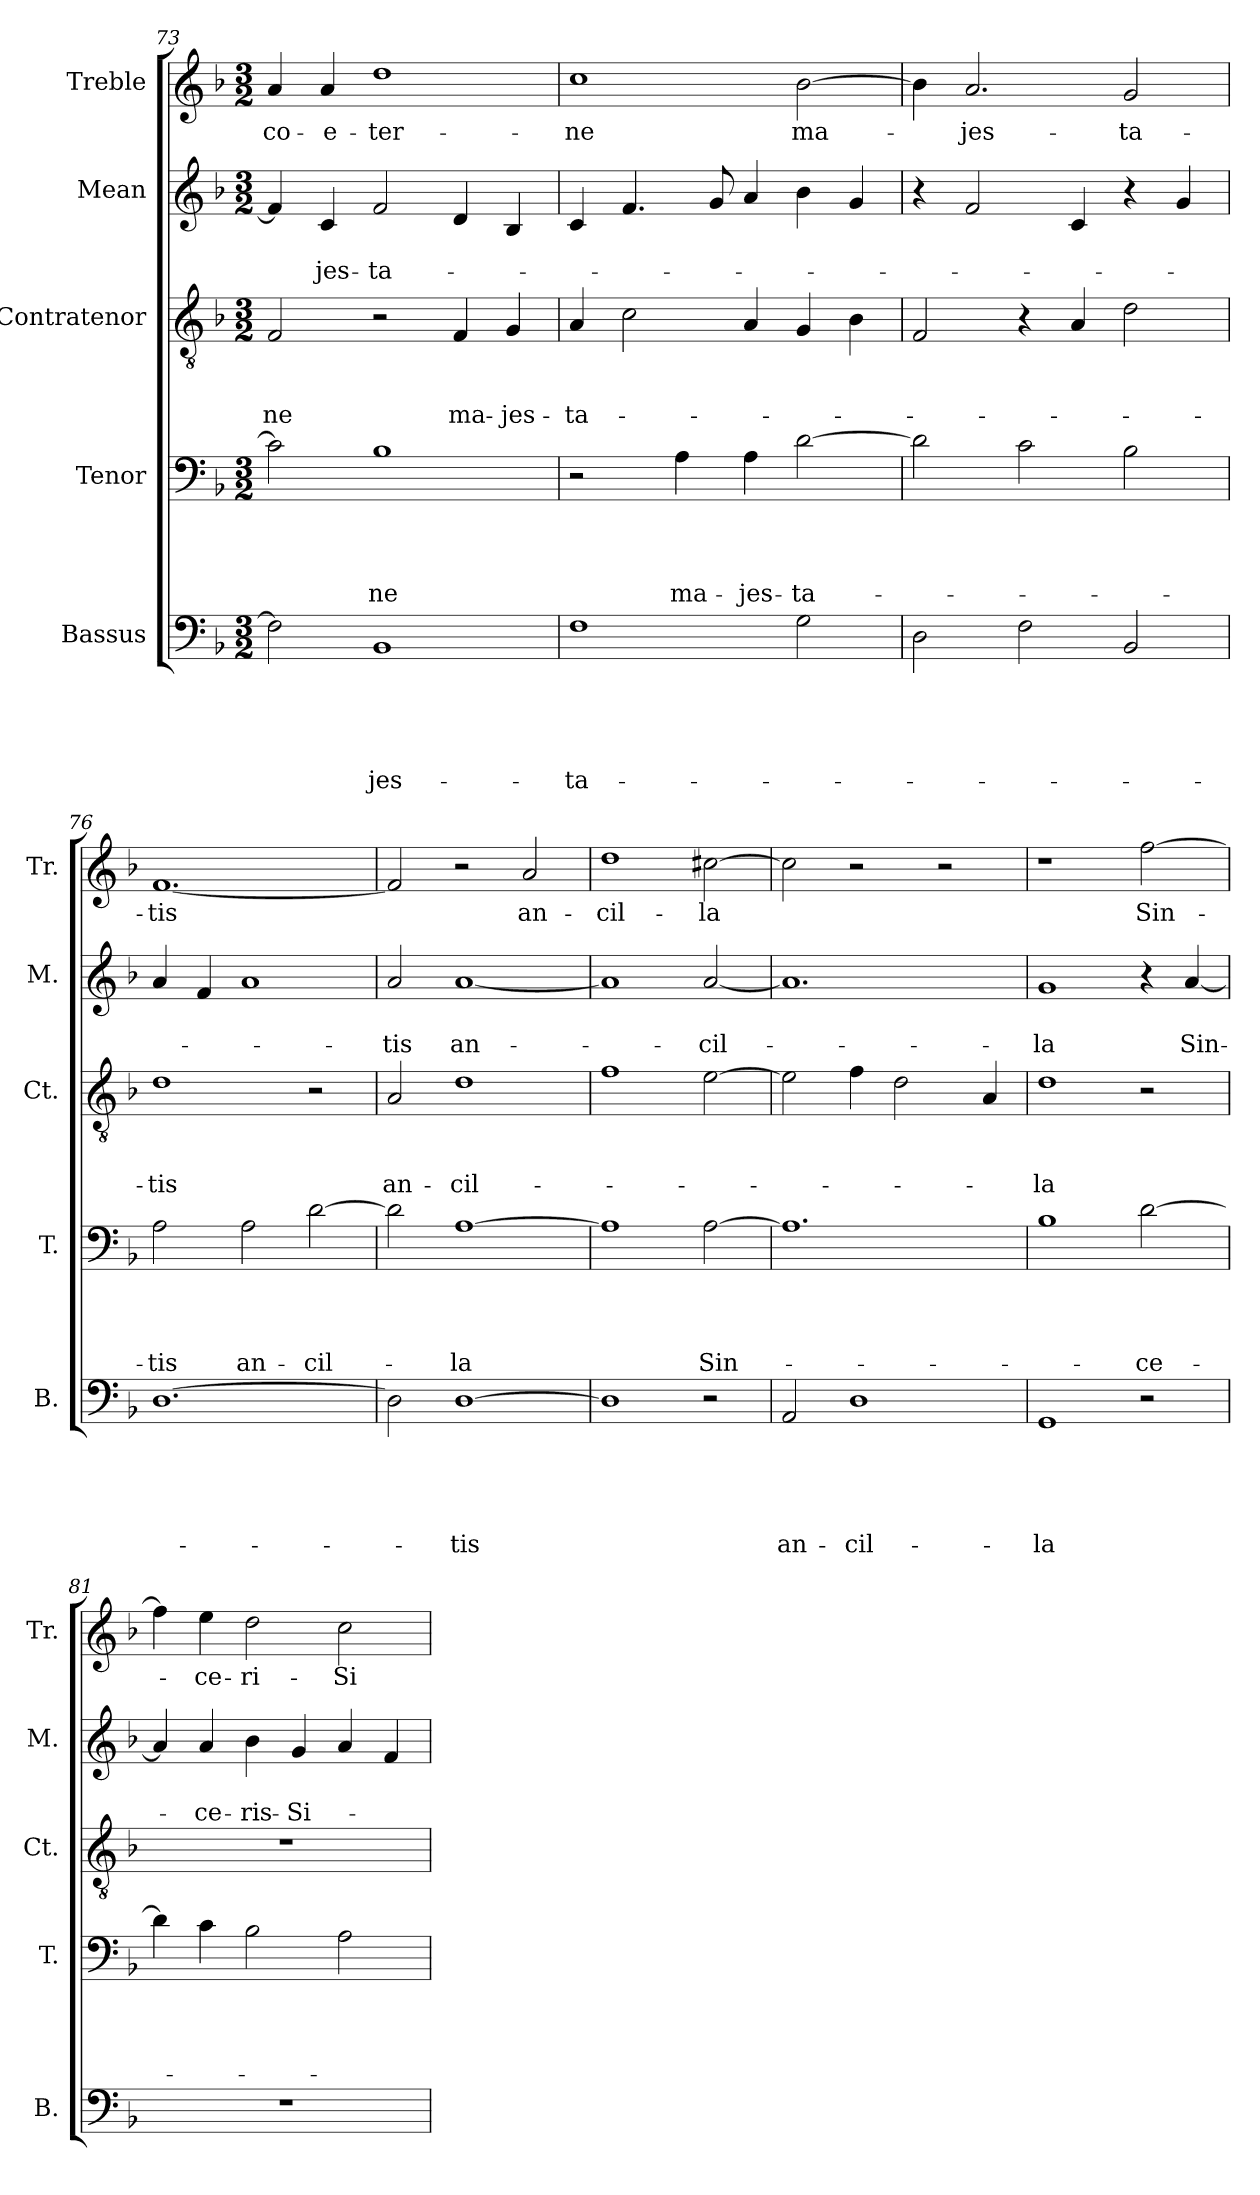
**kern	**text	**text	**text	**text	**text	**kern	**text	**text	**text	**text	**kern	**text	**text	**text	**kern	**text	**text	**kern	**text
*part5	*part5	*part5	*part5	*part5	*part5	*part4	*part4	*part4	*part4	*part4	*part3	*part3	*part3	*part3	*part2	*part2	*part2	*part1	*part1
*staff5	*staff5	*staff5	*staff5	*staff5	*staff5	*staff4	*staff4	*staff4	*staff4	*staff4	*staff3	*staff3	*staff3	*staff3	*staff2	*staff2	*staff2	*staff1	*staff1
*I"Bassus	*	*	*	*	*	*I"Tenor	*	*	*	*	*I"Contratenor	*	*	*	*I"Mean	*	*	*I"Treble	*
*I'B.	*	*	*	*	*	*I'T.	*	*	*	*	*I'Ct.	*	*	*	*I'M.	*	*	*I'Tr.	*
*clefF4	*	*	*	*	*	*clefF4	*	*	*	*	*clefGv2	*	*	*	*clefG2	*	*	*clefG2	*
*k[b-]	*	*	*	*	*	*k[b-]	*	*	*	*	*k[b-]	*	*	*	*k[b-]	*	*	*k[b-]	*
*F:	*	*	*	*	*	*F:	*	*	*	*	*F:	*	*	*	*F:	*	*	*F:	*
*M3/2	*	*	*	*	*	*M3/2	*	*	*	*	*M3/2	*	*	*	*M3/2	*	*	*M3/2	*
=73	=73	=73	=73	=73	=73	=73	=73	=73	=73	=73	=73	=73	=73	=73	=73	=73	=73	=73	=73
!	!	!	!	!	!	!	!	!	!	!	!	!	!	!LO:LY:b	!	!	!	!	!LO:LY:b
2F\]	.	.	.	.	.	2c\]	.	.	.	.	2F/	.	.	-ne	4f/]	.	.	4a/	co-
!	!	!	!	!	!	!	!	!	!	!	!	!	!	!	!	!	!LO:LY:b	!	!LO:LY:b
.	.	.	.	.	.	.	.	.	.	.	.	.	.	.	4c/	.	-jes-	4a/	-e-
!	!	!	!	!	!LO:LY:b	!	!	!	!	!LO:LY:b	!	!	!	!	!	!	!LO:LY:b	!	!LO:LY:b
1BB-	.	.	.	.	-jes-	1B-	.	.	.	-ne	2r	.	.	.	2f/	.	-ta-	1dd	-ter-
!	!	!	!	!	!	!	!	!	!	!	!	!	!	!LO:LY:b	!	!	!	!	!
.	.	.	.	.	.	.	.	.	.	.	4F/	.	.	ma-	4d/	.	.	.	.
!	!	!	!	!	!	!	!	!	!	!	!	!	!	!LO:LY:b:rj	!	!	!	!	!
.	.	.	.	.	.	.	.	.	.	.	4G/	.	.	-jes-	4B-/	.	.	.	.
=74	=74	=74	=74	=74	=74	=74	=74	=74	=74	=74	=74	=74	=74	=74	=74	=74	=74	=74	=74
!	!	!	!	!	!LO:LY:b	!	!	!	!	!	!	!	!	!LO:LY:b	!	!	!	!	!LO:LY:b
1F	.	.	.	.	-ta-	2r	.	.	.	.	4A/	.	.	-ta-	4c/	.	.	1cc	-ne
.	.	.	.	.	.	.	.	.	.	.	2c\	.	.	.	4.f/	.	.	.	.
!	!	!	!	!	!	!	!	!	!	!LO:LY:b	!	!	!	!	!	!	!	!	!
.	.	.	.	.	.	4A\	.	.	.	ma-	.	.	.	.	.	.	.	.	.
.	.	.	.	.	.	.	.	.	.	.	.	.	.	.	8g/	.	.	.	.
!	!	!	!	!	!	!	!	!	!	!LO:LY:b	!	!	!	!	!	!	!	!	!
.	.	.	.	.	.	4A\	.	.	.	-jes-	4A/	.	.	.	4a/	.	.	.	.
!	!	!	!	!	!	!	!	!	!	!LO:LY:b	!	!	!	!	!	!	!	!	!LO:LY:b
2G\	.	.	.	.	.	[>2d\	.	.	.	-ta-	4G/	.	.	.	4b-\	.	.	[>2b-\	ma-
.	.	.	.	.	.	.	.	.	.	.	4B-\	.	.	.	4g/	.	.	.	.
=75	=75	=75	=75	=75	=75	=75	=75	=75	=75	=75	=75	=75	=75	=75	=75	=75	=75	=75	=75
2D\	.	.	.	.	.	2d\]	.	.	.	.	2F/	.	.	.	4r	.	.	4b-\]	.
!	!	!	!	!	!	!	!	!	!	!	!	!	!	!	!	!	!	!	!LO:LY:b
.	.	.	.	.	.	.	.	.	.	.	.	.	.	.	2f/	.	.	2.a/	-jes-
2F\	.	.	.	.	.	2c\	.	.	.	.	4r	.	.	.	.	.	.	.	.
.	.	.	.	.	.	.	.	.	.	.	4A/	.	.	.	4c/	.	.	.	.
!	!	!	!	!	!	!	!	!	!	!	!	!	!	!	!	!	!	!	!LO:LY:b
2BB-/	.	.	.	.	.	2B-\	.	.	.	.	2d\	.	.	.	4r	.	.	2g/	-ta-
.	.	.	.	.	.	.	.	.	.	.	.	.	.	.	4g/	.	.	.	.
!!LO:LB:g=z
=76	=76	=76	=76	=76	=76	=76	=76	=76	=76	=76	=76	=76	=76	=76	=76	=76	=76	=76	=76
!	!	!	!	!	!	!	!	!	!	!LO:LY:b	!	!	!	!LO:LY:b	!	!	!	!	!LO:LY:b
[>1.D	.	.	.	.	.	2A\	.	.	.	-tis	1d	.	.	-tis	4a/	.	.	[<1.f	-tis
.	.	.	.	.	.	.	.	.	.	.	.	.	.	.	4f/	.	.	.	.
!	!	!	!	!	!	!	!	!	!	!LO:LY:b	!	!	!	!	!	!	!	!	!
.	.	.	.	.	.	2A\	.	.	.	an-	.	.	.	.	1a	.	.	.	.
!	!	!	!	!	!	!	!	!	!	!LO:LY:b	!	!	!	!	!	!	!	!	!
.	.	.	.	.	.	[>2d\	.	.	.	-cil-	2r	.	.	.	.	.	.	.	.
=77	=77	=77	=77	=77	=77	=77	=77	=77	=77	=77	=77	=77	=77	=77	=77	=77	=77	=77	=77
!	!	!	!	!	!	!	!	!	!	!	!	!	!	!LO:LY:b	!	!	!LO:LY:b	!	!
2D\]	.	.	.	.	.	2d\]	.	.	.	.	2A/	.	.	an-	2a/	.	-tis	2f/]	.
!	!	!	!	!	!LO:LY:b	!	!	!	!	!LO:LY:b	!	!	!	!LO:LY:b	!	!	!LO:LY:b	!	!
[>1D	.	.	.	.	-tis	[>1A	.	.	.	-la	1d	.	.	-cil-	[<1a	.	an-	2r	.
!	!	!	!	!	!	!	!	!	!	!	!	!	!	!	!	!	!	!	!LO:LY:b
.	.	.	.	.	.	.	.	.	.	.	.	.	.	.	.	.	.	2a/	an-
=78	=78	=78	=78	=78	=78	=78	=78	=78	=78	=78	=78	=78	=78	=78	=78	=78	=78	=78	=78
!	!	!	!	!	!	!	!	!	!	!	!	!	!	!	!	!	!	!	!LO:LY:b
1D]	.	.	.	.	.	1A]	.	.	.	.	1f	.	.	.	1a]	.	.	1dd	-cil-
!	!	!	!	!	!	!	!	!	!	!LO:LY:b	!	!	!	!	!	!	!LO:LY:b	!	!LO:LY:b
2r	.	.	.	.	.	[>2A\	.	.	.	Sin-	[>2e\	.	.	.	[<2a/	.	-cil-	[>2cc#\	-la
=79	=79	=79	=79	=79	=79	=79	=79	=79	=79	=79	=79	=79	=79	=79	=79	=79	=79	=79	=79
!	!	!	!	!	!LO:LY:b	!	!	!	!	!	!	!	!	!	!	!	!	!	!
2AA/	.	.	.	.	an-	1.A]	.	.	.	.	2e\]	.	.	.	1.a]	.	.	2cc#\]	.
!	!	!	!	!	!LO:LY:b	!	!	!	!	!	!	!	!	!	!	!	!	!	!
1D	.	.	.	.	-cil-	.	.	.	.	.	4f\	.	.	.	.	.	.	2r	.
.	.	.	.	.	.	.	.	.	.	.	2d\	.	.	.	.	.	.	.	.
.	.	.	.	.	.	.	.	.	.	.	.	.	.	.	.	.	.	2r	.
.	.	.	.	.	.	.	.	.	.	.	4A/	.	.	.	.	.	.	.	.
=80	=80	=80	=80	=80	=80	=80	=80	=80	=80	=80	=80	=80	=80	=80	=80	=80	=80	=80	=80
!	!	!	!	!	!LO:LY:b	!	!	!	!	!	!	!	!	!LO:LY:b	!	!	!LO:LY:b	!	!
1GG	.	.	.	.	-la	1B-	.	.	.	.	1d	.	.	-la	1g	.	-la	1r	.
!	!	!	!	!	!	!	!	!	!	!LO:LY:b	!	!	!	!	!	!	!	!	!LO:LY:b
2r	.	.	.	.	.	[>2d\	.	.	.	-ce-	2r	.	.	.	4r	.	.	[>2ff\	Sin-
!	!	!	!	!	!	!	!	!	!	!	!	!	!	!	!	!	!LO:LY:b	!	!
.	.	.	.	.	.	.	.	.	.	.	.	.	.	.	[<4a/	.	Sin-	.	.
=81	=81	=81	=81	=81	=81	=81	=81	=81	=81	=81	=81	=81	=81	=81	=81	=81	=81	=81	=81
!LO:N:vis=1	!	!	!	!	!	!	!	!	!	!	!LO:N:vis=1	!	!	!	!	!	!	!	!
1.r	.	.	.	.	.	4d\]	.	.	.	.	1.r	.	.	.	4a/]	.	.	4ff\]	.
!	!	!	!	!	!	!	!	!	!	!	!	!	!	!	!	!	!LO:LY:b	!	!LO:LY:b
.	.	.	.	.	.	4c\	.	.	.	.	.	.	.	.	4a/	.	-ce-	4ee\	-ce-
!	!	!	!	!	!	!	!	!	!	!	!	!	!	!	!	!	!LO:LY:b	!	!LO:LY:b
.	.	.	.	.	.	2B-\	.	.	.	.	.	.	.	.	4b-\	.	-ris-	2dd\	-ri-
!	!	!	!	!	!	!	!	!	!	!	!	!	!	!	!	!	!LO:LY:b	!	!
.	.	.	.	.	.	.	.	.	.	.	.	.	.	.	4g/	.	-Si-	.	.
!	!	!	!	!	!	!	!	!	!	!	!	!	!	!	!	!	!	!	!LO:LY:b
.	.	.	.	.	.	2A\	.	.	.	.	.	.	.	.	4a/	.	.	2cc\	-Si-
.	.	.	.	.	.	.	.	.	.	.	.	.	.	.	4f/	.	.	.	.
=	=	=	=	=	=	=	=	=	=	=	=	=	=	=	=	=	=	=	=
*-	*-	*-	*-	*-	*-	*-	*-	*-	*-	*-	*-	*-	*-	*-	*-	*-	*-	*-	*-
